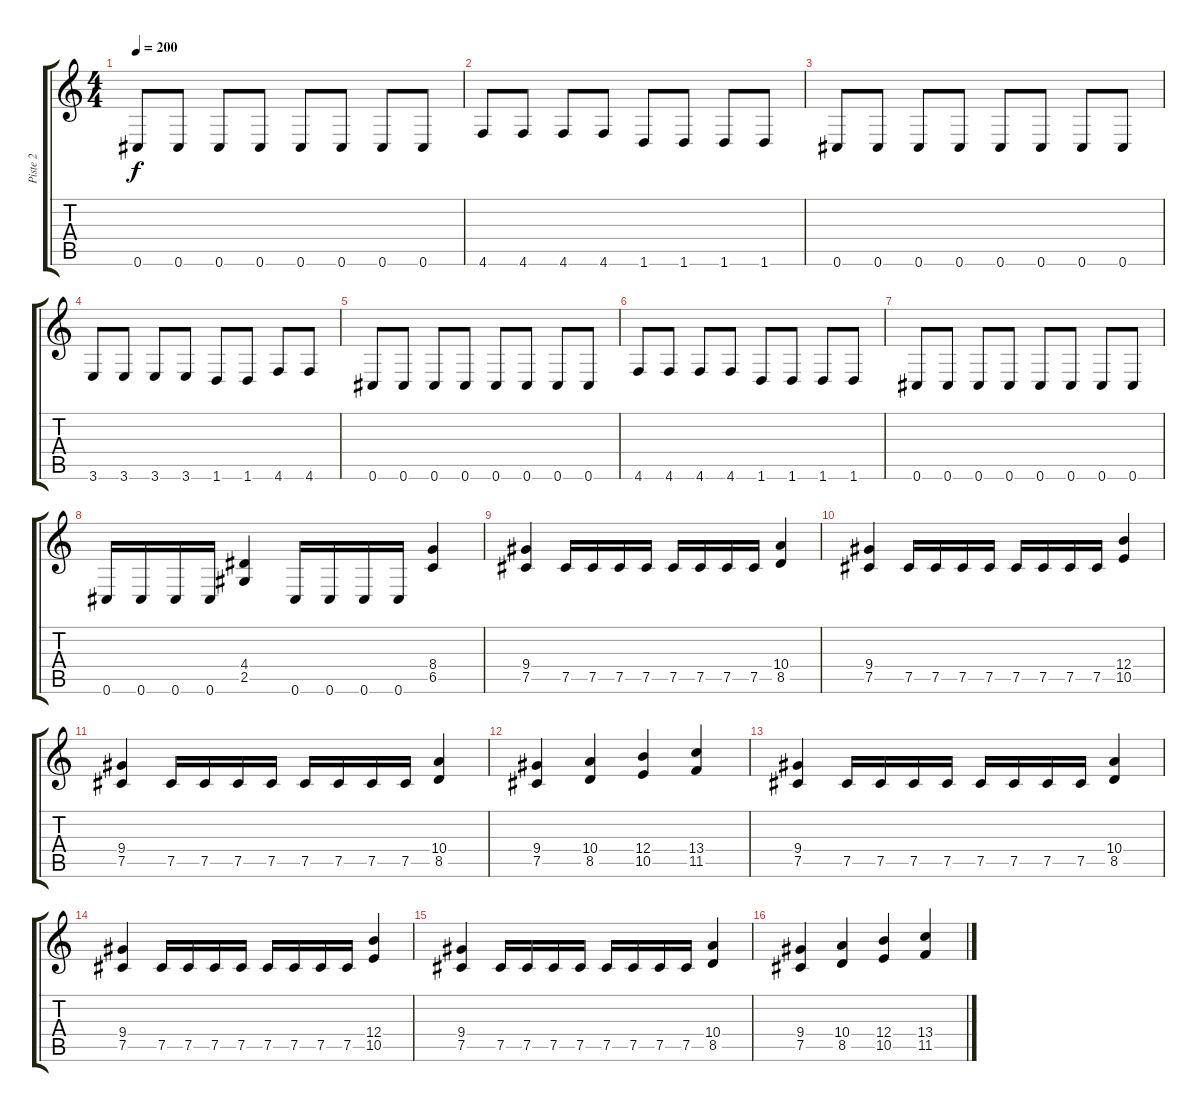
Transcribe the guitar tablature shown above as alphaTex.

\track ("Piste 2" "Piste 2") {instrument distortionguitar}
\staff {score tabs}
\tuning (Db4 Ab3 E3 B2 Gb2 Db2) {hide}
\ts (4 4)
\tempo 200
\clef g2
\ks c
0.6.8{dy f} 0.6.8 0.6.8 0.6.8 0.6.8 0.6.8 0.6.8 0.6.8 |
4.6.8 4.6.8 4.6.8 4.6.8 1.6.8 1.6.8 1.6.8 1.6.8 |
0.6.8 0.6.8 0.6.8 0.6.8 0.6.8 0.6.8 0.6.8 0.6.8 |
3.6.8 3.6.8 3.6.8 3.6.8 1.6.8 1.6.8 4.6.8 4.6.8 |
0.6.8 0.6.8 0.6.8 0.6.8 0.6.8 0.6.8 0.6.8 0.6.8 |
4.6.8 4.6.8 4.6.8 4.6.8 1.6.8 1.6.8 1.6.8 1.6.8 |
0.6.8 0.6.8 0.6.8 0.6.8 0.6.8 0.6.8 0.6.8 0.6.8 |
0.6.16 0.6.16 0.6.16 0.6.16 (4.4 2.5).4 0.6.16 0.6.16 0.6.16 0.6.16 (8.4 6.5).4 |
(9.4 7.5).4 7.5.16 7.5.16 7.5.16 7.5.16 7.5.16 7.5.16 7.5.16 7.5.16 (10.4 8.5).4 |
(9.4 7.5).4 7.5.16 7.5.16 7.5.16 7.5.16 7.5.16 7.5.16 7.5.16 7.5.16 (12.4 10.5).4 |
(9.4 7.5).4 7.5.16 7.5.16 7.5.16 7.5.16 7.5.16 7.5.16 7.5.16 7.5.16 (10.4 8.5).4 |
(9.4 7.5).4 (10.4 8.5).4 (12.4 10.5).4 (13.4 11.5).4 |
(9.4 7.5).4 7.5.16 7.5.16 7.5.16 7.5.16 7.5.16 7.5.16 7.5.16 7.5.16 (10.4 8.5).4 |
(9.4 7.5).4 7.5.16 7.5.16 7.5.16 7.5.16 7.5.16 7.5.16 7.5.16 7.5.16 (12.4 10.5).4 |
(9.4 7.5).4 7.5.16 7.5.16 7.5.16 7.5.16 7.5.16 7.5.16 7.5.16 7.5.16 (10.4 8.5).4 |
(9.4 7.5).4 (10.4 8.5).4 (12.4 10.5).4 (13.4 11.5).4
